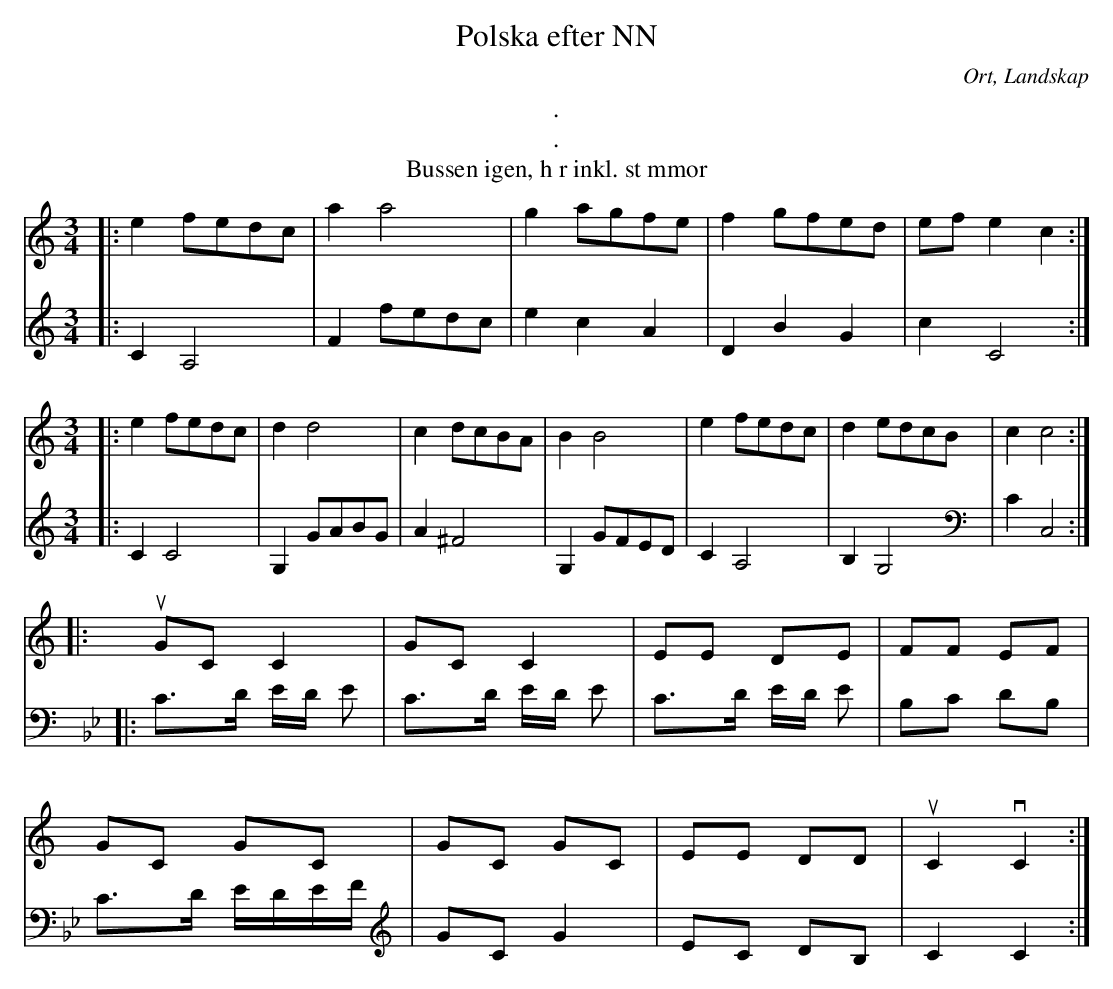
X:1
T:Polska efter NN
O:Ort, Landskap
M:3/4
L:1/8
K:C
T:.
T:.
T:Bussen igen, h r inkl. st mmor
V:1
|:e2 fedc|a2a4|g2 agfe|f2 gfed|efe2c2:|
M:3/4
|:e2 fedc|d2d4|c2dcBA|B2B4|e2fedc|d2edcB|c2c4:|
V:2
|:C2A,4|F2fedc|e2c2A2|D2B2G2|c2C4:|
M:3/4
|:C2C4|G,2 GABG|A2^F4|G,2GFED|C2A,4|B,2G,4|C2C,4:|
Q: 90
K: Bb
[V:1] [|: uGC C2 | GC C2 | EE DE | FF EF |
[V:2] [|: C3/2D/2 E/2D/2 E | C3/2D/2 E/2D/2 E | C3/2D/2 E/2D/2 E | B,C DB, |
[V:1] GC GC | GC GC | EE DD | uC2 vC2 :|]
[V:2] C3/2D/2 E/2D/2E/2F/2 | GC G2 | EC DB, | C2 C2 :|]
